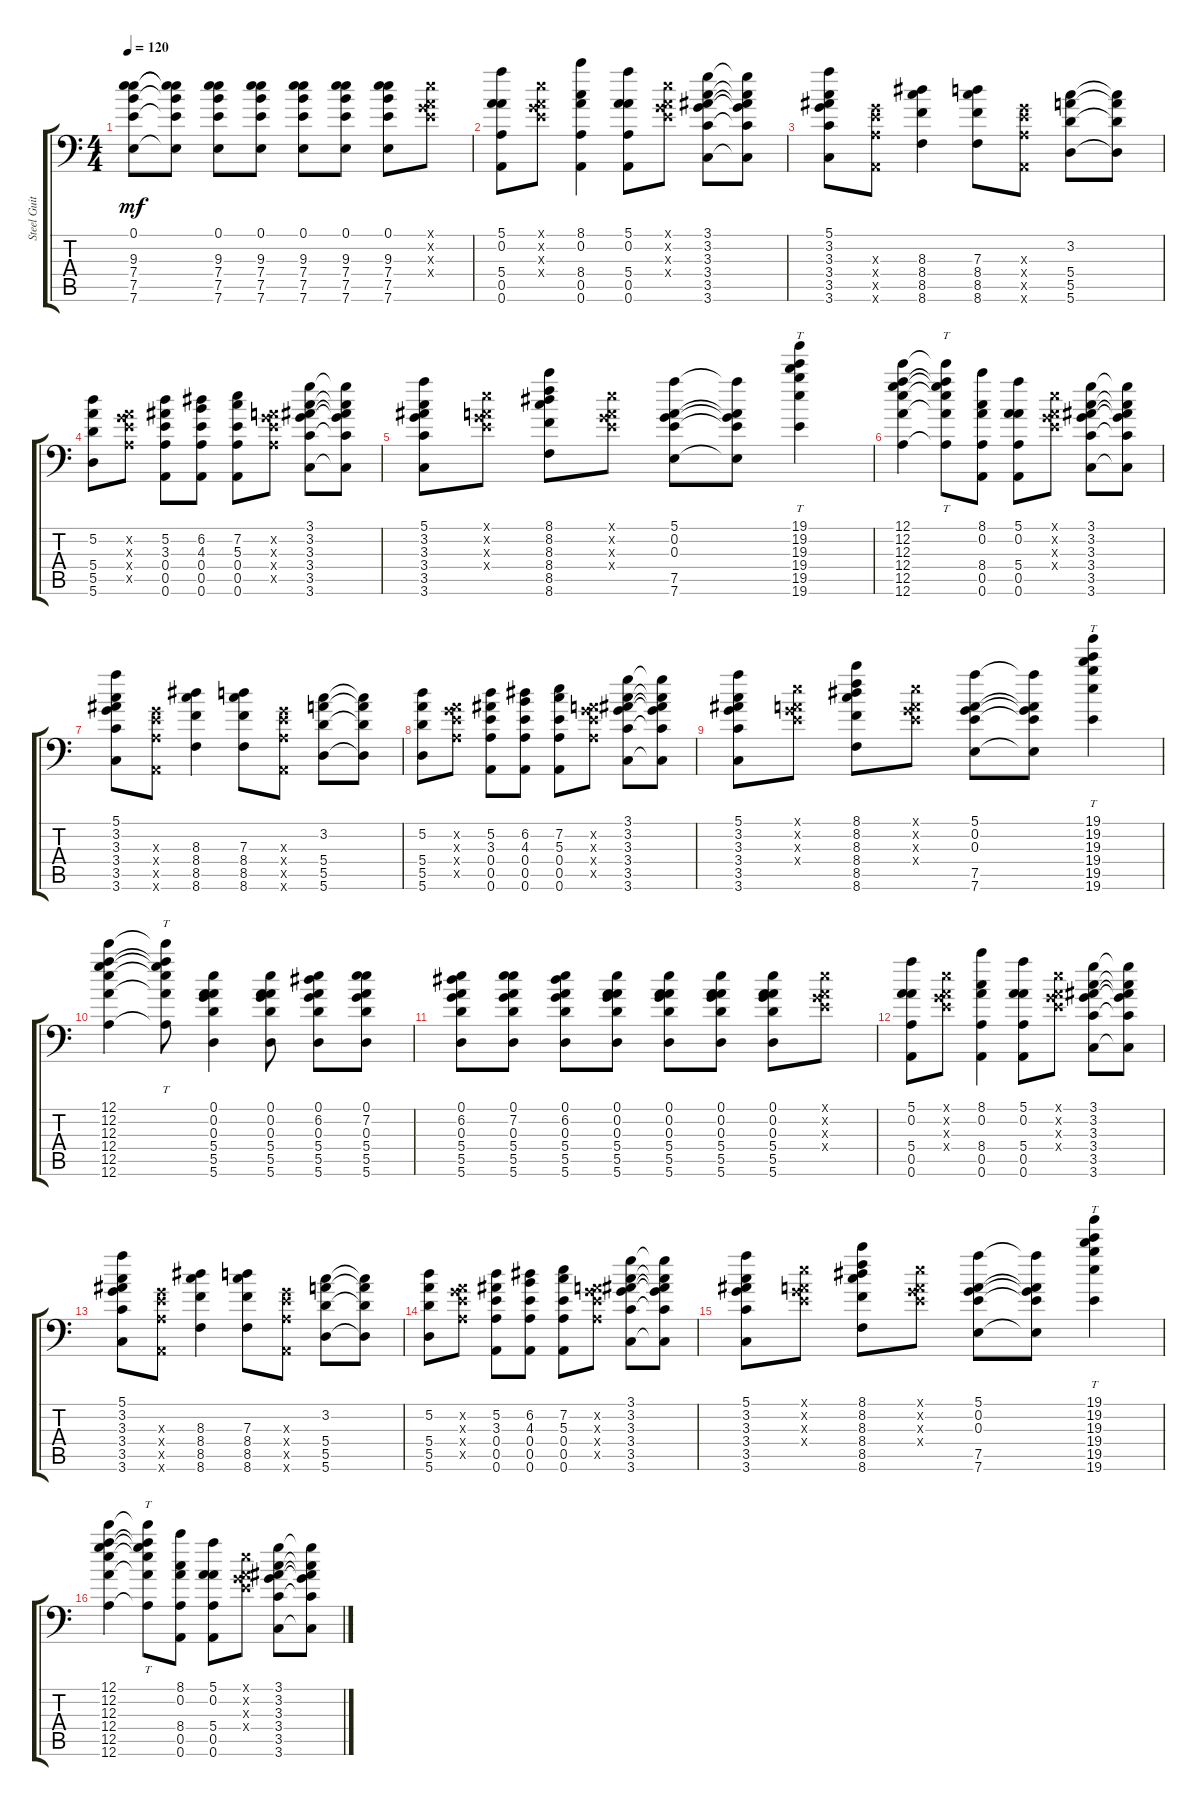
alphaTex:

\track ("Steel Guitar" "Steel Guit") {instrument acousticguitarsteel}
\staff {score tabs}
\tuning (E4 A3 G3 E3 A2 A1) {hide}
\ts (4 4)
\tempo 120
\clef f4
\ks c
(0.1 9.3 7.4 7.5 7.6).8{dy mf} (0.1{t} 9.3{t} 7.4{t} 7.5{t} 7.6{t}).8 (0.1 9.3 7.4 7.5 7.6).8 (0.1 9.3 7.4 7.5 7.6).8 (0.1 9.3 7.4 7.5 7.6).8 (0.1 9.3 7.4 7.5 7.6).8 (0.1 9.3 7.4 7.5 7.6).8 (0.1{x} 0.2{x} 0.3{x} 0.4{x}).8 |
(5.1 0.2 5.4 0.5 0.6).8 (0.1{x} 0.2{x} 0.3{x} 0.4{x}).8 (8.1 0.2 8.4 0.5 0.6).4 (5.1 0.2 5.4 0.5 0.6).8 (0.1{x} 0.2{x} 0.3{x} 0.4{x}).8 (3.1 3.2 3.3 3.4 3.5 3.6).8 (3.1{t} 3.2{t} 3.3{t} 3.4{t} 3.5{t} 3.6{t}).8 |
(5.1 3.2 3.3 3.4 3.5 3.6).8 (0.3{x} 0.4{x} 0.5{x} 0.6{x}).8 (8.3 8.4 8.5 8.6).4 (7.3 8.4 8.5 8.6).8 (0.3{x} 0.4{x} 0.5{x} 0.6{x}).8 (3.2 5.4 5.5 5.6).8 (3.2{t} 5.4{t} 5.5{t} 5.6{t}).8 |
(5.2 5.4 5.5 5.6).8 (0.2{x} 0.3{x} 0.4{x} 0.5{x}).8 (5.2 3.3 0.4 0.5 0.6).8 (6.2 4.3 0.4 0.5 0.6).8 (7.2 5.3 0.4 0.5 0.6).8 (0.2{x} 0.3{x} 0.4{x} 0.5{x}).8 (3.1 3.2 3.3 3.4 3.5 3.6).8 (3.1{t} 3.2{t} 3.3{t} 3.4{t} 3.5{t} 3.6{t}).8 |
(5.1 3.2 3.3 3.4 3.5 3.6).8 (0.1{x} 0.2{x} 0.3{x} 0.4{x}).8 (8.1 8.2 8.3 8.4 8.5 8.6).8 (0.1{x} 0.2{x} 0.3{x} 0.4{x}).8 (5.1 0.2 0.3 7.5 7.6).8 (5.1{t} 0.2{t} 0.3{t} 7.5{t} 7.6{t}).8 (19.1 19.2 19.3 19.4 19.5 19.6).4{tt} |
(12.1 12.2 12.3 12.4 12.5 12.6).4 (12.1{t} 12.2{t} 12.3{t} 12.4{t} 12.5{t} 12.6{t}).8{tt} (8.1 0.2 8.4 0.5 0.6).8 (5.1 0.2 5.4 0.5 0.6).8 (0.1{x} 0.2{x} 0.3{x} 0.4{x}).8 (3.1 3.2 3.3 3.4 3.5 3.6).8 (3.1{t} 3.2{t} 3.3{t} 3.4{t} 3.5{t} 3.6{t}).8 |
(5.1 3.2 3.3 3.4 3.5 3.6).8 (0.3{x} 0.4{x} 0.5{x} 0.6{x}).8 (8.3 8.4 8.5 8.6).4 (7.3 8.4 8.5 8.6).8 (0.3{x} 0.4{x} 0.5{x} 0.6{x}).8 (3.2 5.4 5.5 5.6).8 (3.2{t} 5.4{t} 5.5{t} 5.6{t}).8 |
(5.2 5.4 5.5 5.6).8 (0.2{x} 0.3{x} 0.4{x} 0.5{x}).8 (5.2 3.3 0.4 0.5 0.6).8 (6.2 4.3 0.4 0.5 0.6).8 (7.2 5.3 0.4 0.5 0.6).8 (0.2{x} 0.3{x} 0.4{x} 0.5{x}).8 (3.1 3.2 3.3 3.4 3.5 3.6).8 (3.1{t} 3.2{t} 3.3{t} 3.4{t} 3.5{t} 3.6{t}).8 |
(5.1 3.2 3.3 3.4 3.5 3.6).8 (0.1{x} 0.2{x} 0.3{x} 0.4{x}).8 (8.1 8.2 8.3 8.4 8.5 8.6).8 (0.1{x} 0.2{x} 0.3{x} 0.4{x}).8 (5.1 0.2 0.3 7.5 7.6).8 (5.1{t} 0.2{t} 0.3{t} 7.5{t} 7.6{t}).8 (19.1 19.2 19.3 19.4 19.5 19.6).4{tt} |
(12.1 12.2 12.3 12.4 12.5 12.6).4 (12.1{t} 12.2{t} 12.3{t} 12.4{t} 12.5{t} 12.6{t}).8{tt} (0.1 0.2 0.3 5.4 5.5 5.6).4 (0.1 0.2 0.3 5.4 5.5 5.6).8 (0.1 6.2 0.3 5.4 5.5 5.6).8 (0.1 7.2 0.3 5.4 5.5 5.6).8 |
(0.1 6.2 0.3 5.4 5.5 5.6).8 (0.1 7.2 0.3 5.4 5.5 5.6).8 (0.1 6.2 0.3 5.4 5.5 5.6).8 (0.1 0.2 0.3 5.4 5.5 5.6).8 (0.1 0.2 0.3 5.4 5.5 5.6).8 (0.1 0.2 0.3 5.4 5.5 5.6).8 (0.1 0.2 0.3 5.4 5.5 5.6).8 (0.1{x} 0.2{x} 0.3{x} 0.4{x}).8 |
(5.1 0.2 5.4 0.5 0.6).8 (0.1{x} 0.2{x} 0.3{x} 0.4{x}).8 (8.1 0.2 8.4 0.5 0.6).4 (5.1 0.2 5.4 0.5 0.6).8 (0.1{x} 0.2{x} 0.3{x} 0.4{x}).8 (3.1 3.2 3.3 3.4 3.5 3.6).8 (3.1{t} 3.2{t} 3.3{t} 3.4{t} 3.5{t} 3.6{t}).8 |
(5.1 3.2 3.3 3.4 3.5 3.6).8 (0.3{x} 0.4{x} 0.5{x} 0.6{x}).8 (8.3 8.4 8.5 8.6).4 (7.3 8.4 8.5 8.6).8 (0.3{x} 0.4{x} 0.5{x} 0.6{x}).8 (3.2 5.4 5.5 5.6).8 (3.2{t} 5.4{t} 5.5{t} 5.6{t}).8 |
(5.2 5.4 5.5 5.6).8 (0.2{x} 0.3{x} 0.4{x} 0.5{x}).8 (5.2 3.3 0.4 0.5 0.6).8 (6.2 4.3 0.4 0.5 0.6).8 (7.2 5.3 0.4 0.5 0.6).8 (0.2{x} 0.3{x} 0.4{x} 0.5{x}).8 (3.1 3.2 3.3 3.4 3.5 3.6).8 (3.1{t} 3.2{t} 3.3{t} 3.4{t} 3.5{t} 3.6{t}).8 |
(5.1 3.2 3.3 3.4 3.5 3.6).8 (0.1{x} 0.2{x} 0.3{x} 0.4{x}).8 (8.1 8.2 8.3 8.4 8.5 8.6).8 (0.1{x} 0.2{x} 0.3{x} 0.4{x}).8 (5.1 0.2 0.3 7.5 7.6).8 (5.1{t} 0.2{t} 0.3{t} 7.5{t} 7.6{t}).8 (19.1 19.2 19.3 19.4 19.5 19.6).4{tt} |
(12.1 12.2 12.3 12.4 12.5 12.6).4 (12.1{t} 12.2{t} 12.3{t} 12.4{t} 12.5{t} 12.6{t}).8{tt} (8.1 0.2 8.4 0.5 0.6).8 (5.1 0.2 5.4 0.5 0.6).8 (0.1{x} 0.2{x} 0.3{x} 0.4{x}).8 (3.1 3.2 3.3 3.4 3.5 3.6).8 (3.1{t} 3.2{t} 3.3{t} 3.4{t} 3.5{t} 3.6{t}).8
